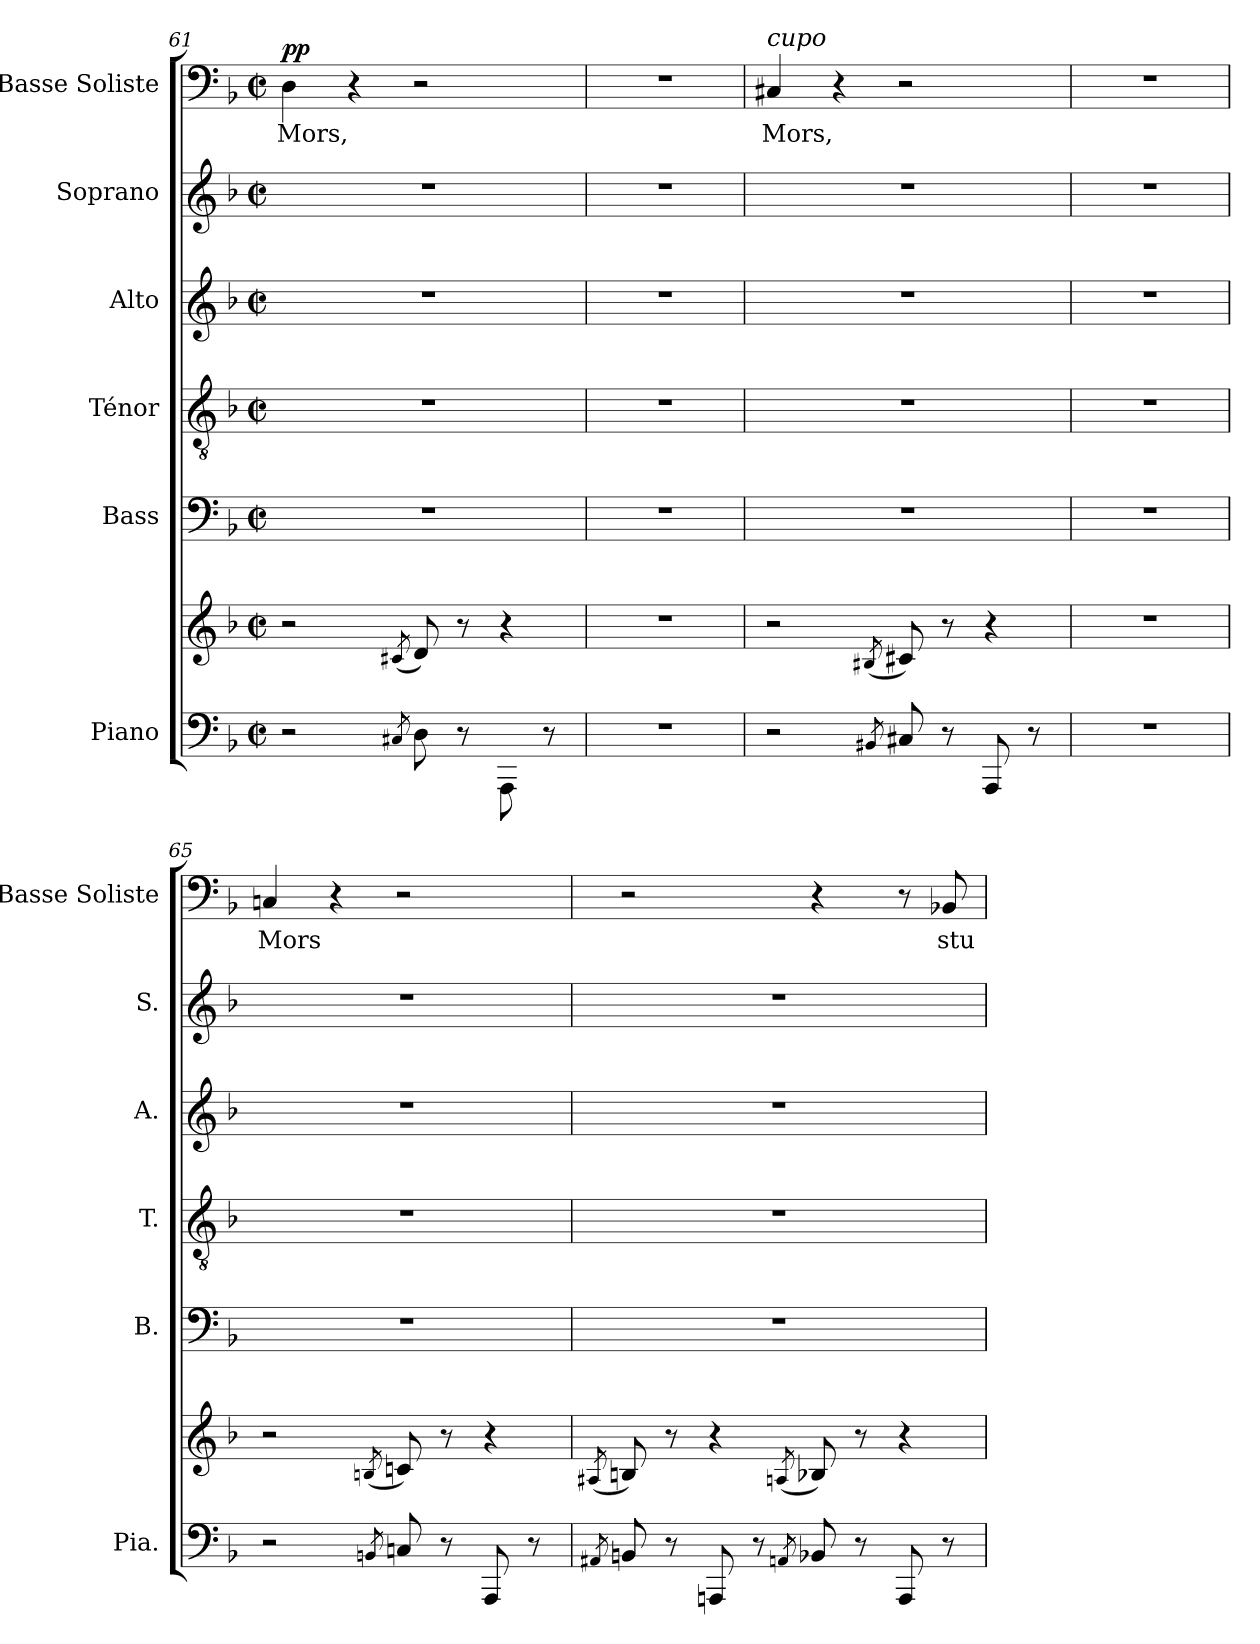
**kern	**kern	**kern	**kern	**kern	**kern	**kern	**text	**dynam
*part6	*part6	*part5	*part4	*part3	*part2	*part1	*part1	*part1
*staff7	*staff6	*staff5	*staff4	*staff3	*staff2	*staff1	*staff1	*staff1
*I"Piano	*	*I"Bass	*I"Ténor	*I"Alto	*I"Soprano	*I"Basse Soliste	*	*
*I'Pia.	*	*I'B.	*I'T.	*I'A.	*I'S.	*I'Basse Soliste	*	*
!!LO:LB:g=z
*clefF4	*clefG2	*clefF4	*clefGv2	*clefG2	*clefG2	*clefF4	*	*
*k[b-]	*k[b-]	*k[b-]	*k[b-]	*k[b-]	*k[b-]	*k[b-]	*	*
*M2/2	*M2/2	*M2/2	*M2/2	*M2/2	*M2/2	*M2/2	*	*
*met(c|)	*met(c|)	*met(c|)	*met(c|)	*met(c|)	*met(c|)	*met(c|)	*	*
=61	=61	=61	=61	=61	=61	=61	=61	=61
!	!	!	!	!	!	!	!LO:LY:b	!LO:DY:b
2r	2r	1r	1r	1r	1r	4D\	Mors,	pp
.	.	.	.	.	.	4r	.	.
8qC#X/	(<8qc#X/	.	.	.	.	.	.	.
8D\	8d/)	.	.	.	.	2r	.	.
8r	8r	.	.	.	.	.	.	.
8AAA\	4r	.	.	.	.	.	.	.
8r	.	.	.	.	.	.	.	.
=62	=62	=62	=62	=62	=62	=62	=62	=62
1r	1r	1r	1r	1r	1r	1r	.	.
=63	=63	=63	=63	=63	=63	=63	=63	=63
!	!	!	!	!	!	!LO:TX:a:i:t=cupo	!	!
!	!	!	!	!	!	!	!LO:LY:b	!
2r	2r	1r	1r	1r	1r	4C#X/	Mors,	.
.	.	.	.	.	.	4r	.	.
8qBB#X/	(<8qB#X/	.	.	.	.	.	.	.
8C#X/	8c#X/)	.	.	.	.	2r	.	.
8r	8r	.	.	.	.	.	.	.
8AAA/	4r	.	.	.	.	.	.	.
8r	.	.	.	.	.	.	.	.
=64	=64	=64	=64	=64	=64	=64	=64	=64
1r	1r	1r	1r	1r	1r	1r	.	.
=65	=65	=65	=65	=65	=65	=65	=65	=65
!	!	!	!	!	!	!	!LO:LY:b	!
2r	2r	1r	1r	1r	1r	4Cn/	Mors	.
.	.	.	.	.	.	4r	.	.
8qBBn/	(<8qBn/	.	.	.	.	.	.	.
8Cn/	8cn/)	.	.	.	.	2r	.	.
8r	8r	.	.	.	.	.	.	.
8AAA/	4r	.	.	.	.	.	.	.
8r	.	.	.	.	.	.	.	.
=66	=66	=66	=66	=66	=66	=66	=66	=66
8qAA#X/	(<8qA#X/	.	.	.	.	.	.	.
8BBn/	8Bn/)	1r	1r	1r	1r	2r	.	.
8r	8r	.	.	.	.	.	.	.
8AAAn/	4r	.	.	.	.	.	.	.
8r	.	.	.	.	.	.	.	.
8qAAn/	(<8qAn/	.	.	.	.	.	.	.
8BB-X/	8B-X/)	.	.	.	.	4r	.	.
8r	8r	.	.	.	.	.	.	.
8AAA/	4r	.	.	.	.	8r	.	.
!	!	!	!	!	!	!	!LO:LY:b	!
8r	.	.	.	.	.	8BB-X/	stu-	.
=	=	=	=	=	=	=	=	=
*-	*-	*-	*-	*-	*-	*-	*-	*-
